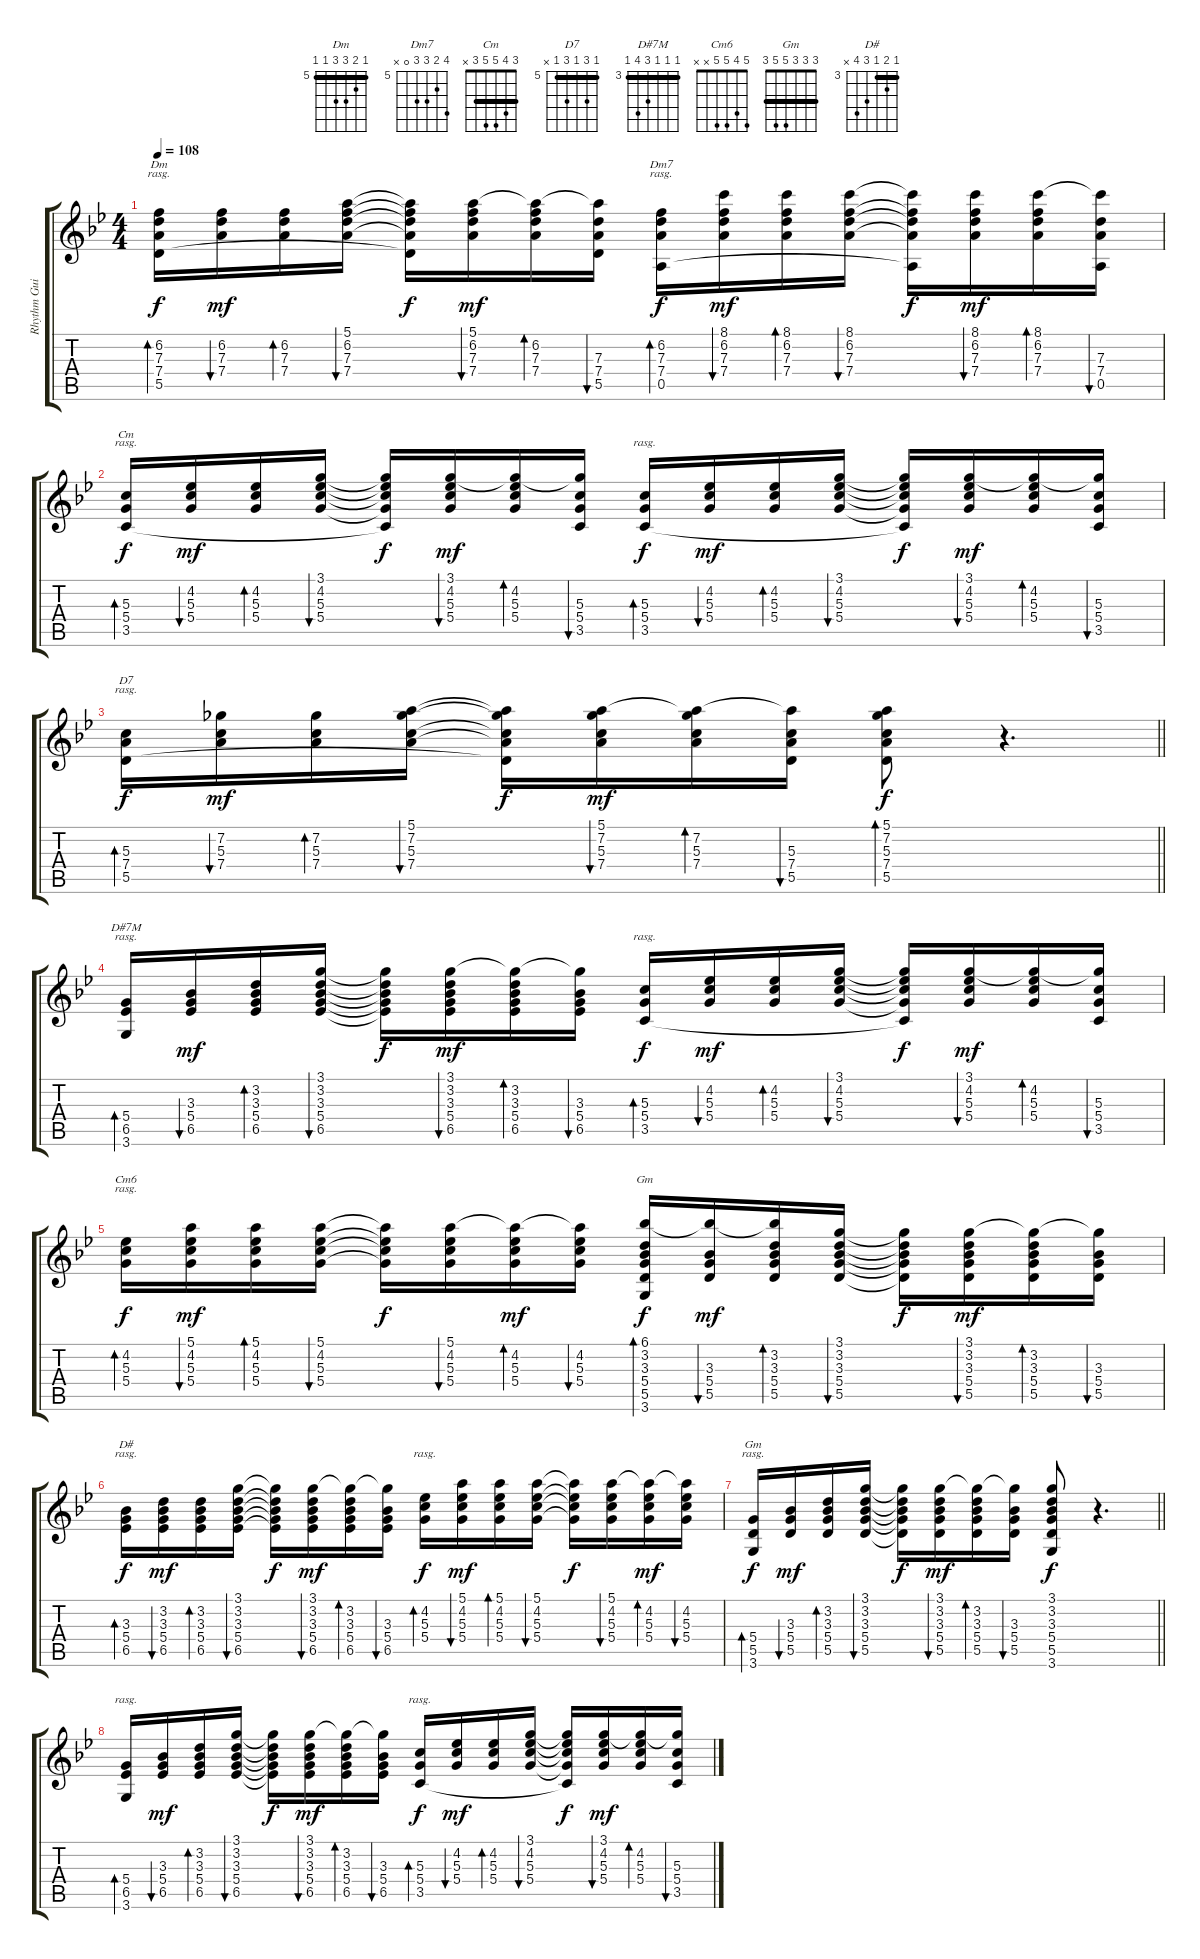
\track ("Rhythm Guitar 1" "Rhythm Gui") {instrument acousticguitarnylon}
\staff {score tabs}
\tuning (E4 B3 G3 D3 A2 E2) {hide}
\chord ("Dm" 5 6 7 7 5 5) {firstfret 5 barre 5}
\chord ("Dm7" 8 6 7 7 0 x) {firstfret 5}
\chord ("Cm" 3 4 5 5 3 x) {barre 3}
\chord ("D7" 5 7 5 7 5 x) {firstfret 5 barre 5}
\chord ("D#7M" 3 3 3 5 6 3) {firstfret 3 barre 3}
\chord ("Cm6" 5 4 5 5 x x)
\chord ("Gm" 6 3 3 5 5 3) {firstfret 3 barre 3}
\chord ("D#" 3 4 3 5 6 x) {firstfret 3 barre 3}
\chord ("Gm" 3 3 3 5 5 3) {barre 3}
\ts (4 4)
\tempo 108
\clef g2
\ks gminor
(6.2 7.3 7.4 5.5).16{bd 120 ch "Dm" rasg ii dy f} (6.2 7.3 7.4).16{bu 30 dy mf} (6.2 7.3 7.4).16{bd 30} (5.1 6.2 7.3 7.4).16{bu 60} (5.1{t} 6.2{t} 7.3{t} 7.4{t} 5.5{t}).16{dy f} (5.1 6.2 7.3 7.4).16{bu 120 dy mf} (5.1{t} 6.2 7.3 7.4).16{bd 120} (5.1{t} 7.3 7.4 5.5).16{bu 120} (6.2 7.3 7.4 0.5).16{bd 120 ch "Dm7" rasg ii dy f} (8.1 6.2 7.3 7.4).16{bu 30 dy mf} (8.1 6.2 7.3 7.4).16{bd 30} (8.1 6.2 7.3 7.4).16{bu 60} (8.1{t} 6.2{t} 7.3{t} 7.4{t} 0.5{t}).16{dy f} (8.1 6.2 7.3 7.4).16{bu 120 dy mf} (8.1 6.2 7.3 7.4).16{bd 120} (8.1{t} 7.3 7.4 0.5).16{bu 120} |
(5.3 5.4 3.5).16{bd 120 ch "Cm" rasg ii dy f} (4.2 5.3 5.4).16{bu 30 dy mf} (4.2 5.3 5.4).16{bd 30} (3.1 4.2 5.3 5.4).16{bu 60} (3.1{t} 4.2{t} 5.3{t} 5.4{t} 3.5{t}).16{dy f} (3.1 4.2 5.3 5.4).16{bu 120 dy mf} (3.1{t} 4.2 5.3 5.4).16{bd 120} (3.1{t} 5.3 5.4 3.5).16{bu 120} (5.3 5.4 3.5).16{bd 120 rasg ii dy f} (4.2 5.3 5.4).16{bu 30 dy mf} (4.2 5.3 5.4).16{bd 30} (3.1 4.2 5.3 5.4).16{bu 60} (3.1{t} 4.2{t} 5.3{t} 5.4{t} 3.5{t}).16{dy f} (3.1 4.2 5.3 5.4).16{bu 120 dy mf} (3.1{t} 4.2 5.3 5.4).16{bd 120} (3.1{t} 5.3 5.4 3.5).16{bu 120} |
\barLineRight lightlight
(5.3 7.4 5.5).16{bd 120 ch "D7" rasg ii dy f} (7.2 5.3 7.4).16{bu 30 dy mf} (7.2 5.3 7.4).16{bd 30} (5.1 7.2 5.3 7.4).16{bu 60} (5.1{t} 7.2{t} 5.3{t} 7.4{t} 5.5{t}).16{dy f} (5.1 7.2 5.3 7.4).16{bu 120 dy mf} (5.1{t} 7.2 5.3 7.4).16{bd 120} (5.1{t} 5.3 7.4 5.5).16{bu 120} (5.1 7.2 5.3 7.4 5.5).8{bd 30 dy f} r.4{d} |
\section ("" "")
(5.4 6.5 3.6).16{bd 120 ch "D#7M" rasg ii} (3.3 5.4 6.5).16{bu 30 dy mf} (3.2 3.3 5.4 6.5).16{bd 30} (3.1 3.2 3.3 5.4 6.5).16{bu 60} (3.1{t} 3.2{t} 3.3{t} 5.4{t} 6.5{t}).16{dy f} (3.1 3.2 3.3 5.4 6.5).16{bu 120 dy mf} (3.1{t} 3.2 3.3 5.4 6.5).16{bd 120} (3.1{t} 3.3 5.4 6.5).16{bu 120} (5.3 5.4 3.5).16{bd 120 rasg ii dy f} (4.2 5.3 5.4).16{bu 30 dy mf} (4.2 5.3 5.4).16{bd 30} (3.1 4.2 5.3 5.4).16{bu 60} (3.1{t} 4.2{t} 5.3{t} 5.4{t} 3.5{t}).16{dy f} (3.1 4.2 5.3 5.4).16{bu 120 dy mf} (3.1{t} 4.2 5.3 5.4).16{bd 120} (3.1{t} 5.3 5.4 3.5).16{bu 120} |
(4.2 5.3 5.4).16{bd 120 ch "Cm6" rasg ii dy f} (5.1 4.2 5.3 5.4).16{bu 30 dy mf} (5.1 4.2 5.3 5.4).16{bd 30} (5.1 4.2 5.3 5.4).16{bu 30} (5.1{t} 4.2{t} 5.3{t} 5.4{t}).16{dy f} (5.1 4.2 5.3 5.4).16{bu 30} (5.1{t} 4.2 5.3 5.4).16{bd 30 dy mf} (5.1{t} 4.2 5.3 5.4).16{bu 30} (6.1 3.2 3.3 5.4 5.5 3.6).16{bd 30 ch "Gm" dy f} (6.1{t} 3.3 5.4 5.5).16{bu 30 dy mf} (6.1{t} 3.2 3.3 5.4 5.5).16{bd 30} (3.1 3.2 3.3 5.4 5.5).16{bu 60} (3.1{t} 3.2{t} 3.3{t} 5.4{t} 5.5{t}).16{dy f} (3.1 3.2 3.3 5.4 5.5).16{bu 120 dy mf} (3.1{t} 3.2 3.3 5.4 5.5).16{bd 120} (3.1{t} 3.3 5.4 5.5).16{bu 120} |
(3.3 5.4 6.5).16{bd 120 ch "D#" rasg ii dy f} (3.2 3.3 5.4 6.5).16{bu 30 dy mf} (3.2 3.3 5.4 6.5).16{bd 30} (3.1 3.2 3.3 5.4 6.5).16{bu 60} (3.1{t} 3.2{t} 3.3{t} 5.4{t} 6.5{t}).16{dy f} (3.1 3.2 3.3 5.4 6.5).16{bu 120 dy mf} (3.1{t} 3.2 3.3 5.4 6.5).16{bd 120} (3.1{t} 3.3 5.4 6.5).16{bu 120} (4.2 5.3 5.4).16{bd 120 rasg ii dy f} (5.1 4.2 5.3 5.4).16{bu 30 dy mf} (5.1 4.2 5.3 5.4).16{bd 30} (5.1 4.2 5.3 5.4).16{bu 30} (5.1{t} 4.2{t} 5.3{t} 5.4{t}).16{dy f} (5.1 4.2 5.3 5.4).16{bu 30} (5.1{t} 4.2 5.3 5.4).16{bd 30 dy mf} (5.1{t} 4.2 5.3 5.4).16{bu 30} |
\barLineRight lightlight
(5.4 5.5 3.6).16{bd 120 ch "Gm" rasg ii dy f} (3.3 5.4 5.5).16{bu 30 dy mf} (3.2 3.3 5.4 5.5).16{bd 30} (3.1 3.2 3.3 5.4 5.5).16{bu 60} (3.1{t} 3.2{t} 3.3{t} 5.4{t} 5.5{t}).16{dy f} (3.1 3.2 3.3 5.4 5.5).16{bu 120 dy mf} (3.1{t} 3.2 3.3 5.4 5.5).16{bd 120} (3.1{t} 3.3 5.4 5.5).16{bu 120} (3.1 3.2 3.3 5.4 5.5 3.6).8{dy f} r.4{d} |
(5.4 6.5 3.6).16{bd 120 rasg ii} (3.3 5.4 6.5).16{bu 30 dy mf} (3.2 3.3 5.4 6.5).16{bd 30} (3.1 3.2 3.3 5.4 6.5).16{bu 60} (3.1{t} 3.2{t} 3.3{t} 5.4{t} 6.5{t}).16{dy f} (3.1 3.2 3.3 5.4 6.5).16{bu 120 dy mf} (3.1{t} 3.2 3.3 5.4 6.5).16{bd 120} (3.1{t} 3.3 5.4 6.5).16{bu 120} (5.3 5.4 3.5).16{bd 120 rasg ii dy f} (4.2 5.3 5.4).16{bu 30 dy mf} (4.2 5.3 5.4).16{bd 30} (3.1 4.2 5.3 5.4).16{bu 60} (3.1{t} 4.2{t} 5.3{t} 5.4{t} 3.5{t}).16{dy f} (3.1 4.2 5.3 5.4).16{bu 120 dy mf} (3.1{t} 4.2 5.3 5.4).16{bd 120} (3.1{t} 5.3 5.4 3.5).16{bu 120}
